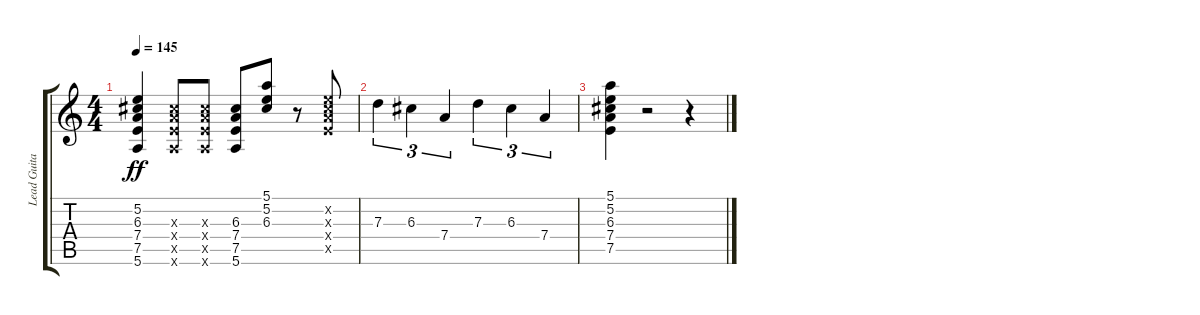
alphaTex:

\track ("Lead Guitar - Chingy Clean" "Lead Guita") {instrument electricguitarclean}
\staff {score tabs}
\tuning (E4 B3 G3 D3 A2 E2) {hide}
\ts (4 4)
\tempo 145
\clef g2
\ks c
(5.2 6.3 7.4 7.5 5.6).4{dy ff} (6.3{x} 7.4{x} 7.5{x} 5.6{x}).8 (6.3{x} 7.4{x} 7.5{x} 5.6{x}).8 (6.3 7.4 7.5 5.6).8 (5.1 5.2 6.3).8 r.8 (5.2{x} 6.3{x} 7.4{x} 7.5{x}).8 |
7.3.4{tu (3 2)} 6.3.4{tu (3 2)} 7.4.4{tu (3 2)} 7.3.4{tu (3 2)} 6.3.4{tu (3 2)} 7.4.4{tu (3 2)} |
(5.1 5.2 6.3 7.4 7.5).4 r.2 r.4
